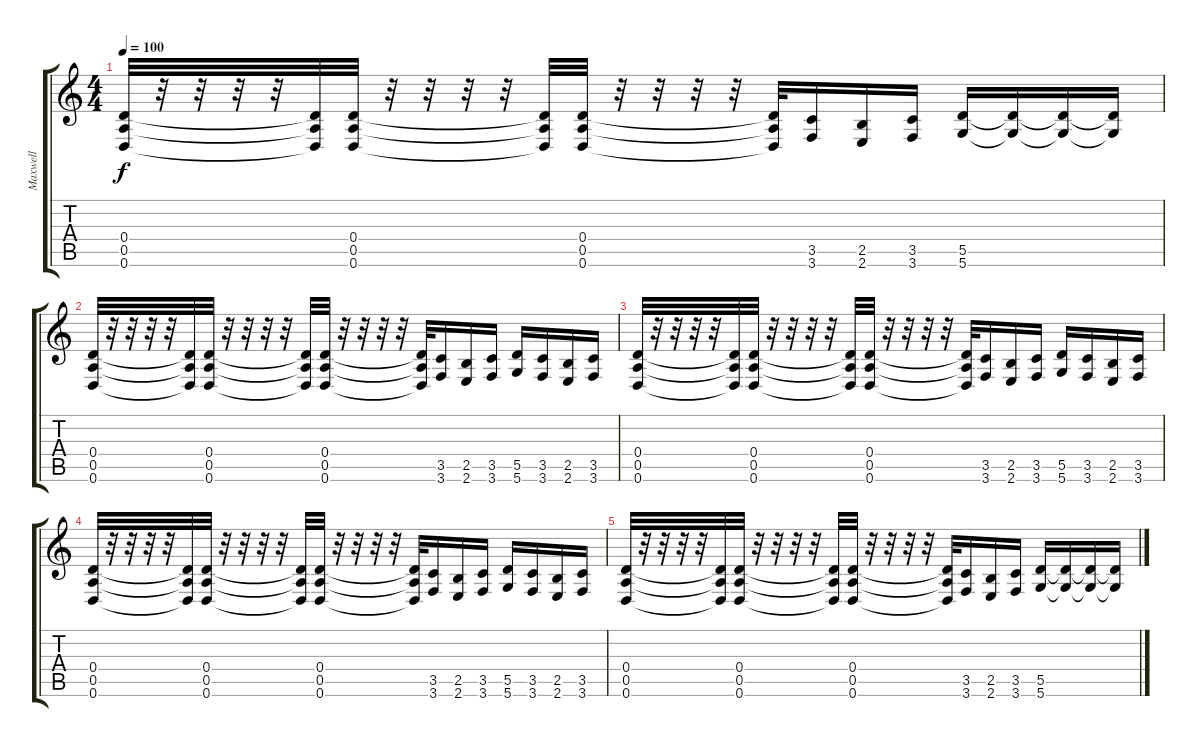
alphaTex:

\track ("Maxwell" "Maxwell") {instrument distortionguitar}
\staff {score tabs}
\tuning (E4 B3 G3 D3 A2 D2) {hide}
\ts (4 4)
\tempo 100
\clef g2
\ks c
(0.4 0.5 0.6).32{dy f} r.32 r.32 r.32 r.32 (0.4{t} 0.5{t} 0.6{t}).32 (0.4 0.5 0.6).32 r.32 r.32 r.32 r.32 (0.4{t} 0.5{t} 0.6{t}).32 (0.4 0.5 0.6).32 r.32 r.32 r.32 r.32 (0.4{t} 0.5{t} 0.6{t}).32 (3.5 3.6).16 (2.5 2.6).16 (3.5 3.6).16 (5.5 5.6).16 (5.5{t} 5.6{t}).16 (5.5{t} 5.6{t}).16 (5.5{t} 5.6{t}).16 |
(0.4 0.5 0.6).32 r.32 r.32 r.32 r.32 (0.4{t} 0.5{t} 0.6{t}).32 (0.4 0.5 0.6).32 r.32 r.32 r.32 r.32 (0.4{t} 0.5{t} 0.6{t}).32 (0.4 0.5 0.6).32 r.32 r.32 r.32 r.32 (0.4{t} 0.5{t} 0.6{t}).32 (3.5 3.6).16 (2.5 2.6).16 (3.5 3.6).16 (5.5 5.6).16 (3.5 3.6).16 (2.5 2.6).16 (3.5 3.6).16 |
(0.4 0.5 0.6).32 r.32 r.32 r.32 r.32 (0.4{t} 0.5{t} 0.6{t}).32 (0.4 0.5 0.6).32 r.32 r.32 r.32 r.32 (0.4{t} 0.5{t} 0.6{t}).32 (0.4 0.5 0.6).32 r.32 r.32 r.32 r.32 (0.4{t} 0.5{t} 0.6{t}).32 (3.5 3.6).16 (2.5 2.6).16 (3.5 3.6).16 (5.5 5.6).16 (3.5 3.6).16 (2.5 2.6).16 (3.5 3.6).16 |
(0.4 0.5 0.6).32 r.32 r.32 r.32 r.32 (0.4{t} 0.5{t} 0.6{t}).32 (0.4 0.5 0.6).32 r.32 r.32 r.32 r.32 (0.4{t} 0.5{t} 0.6{t}).32 (0.4 0.5 0.6).32 r.32 r.32 r.32 r.32 (0.4{t} 0.5{t} 0.6{t}).32 (3.5 3.6).16 (2.5 2.6).16 (3.5 3.6).16 (5.5 5.6).16 (3.5 3.6).16 (2.5 2.6).16 (3.5 3.6).16 |
(0.4 0.5 0.6).32 r.32 r.32 r.32 r.32 (0.4{t} 0.5{t} 0.6{t}).32 (0.4 0.5 0.6).32 r.32 r.32 r.32 r.32 (0.4{t} 0.5{t} 0.6{t}).32 (0.4 0.5 0.6).32 r.32 r.32 r.32 r.32 (0.4{t} 0.5{t} 0.6{t}).32 (3.5 3.6).16 (2.5 2.6).16 (3.5 3.6).16 (5.5 5.6).16 (5.5{t} 5.6{t}).16 (5.5{t} 5.6{t}).16 (5.5{t} 5.6{t}).16
